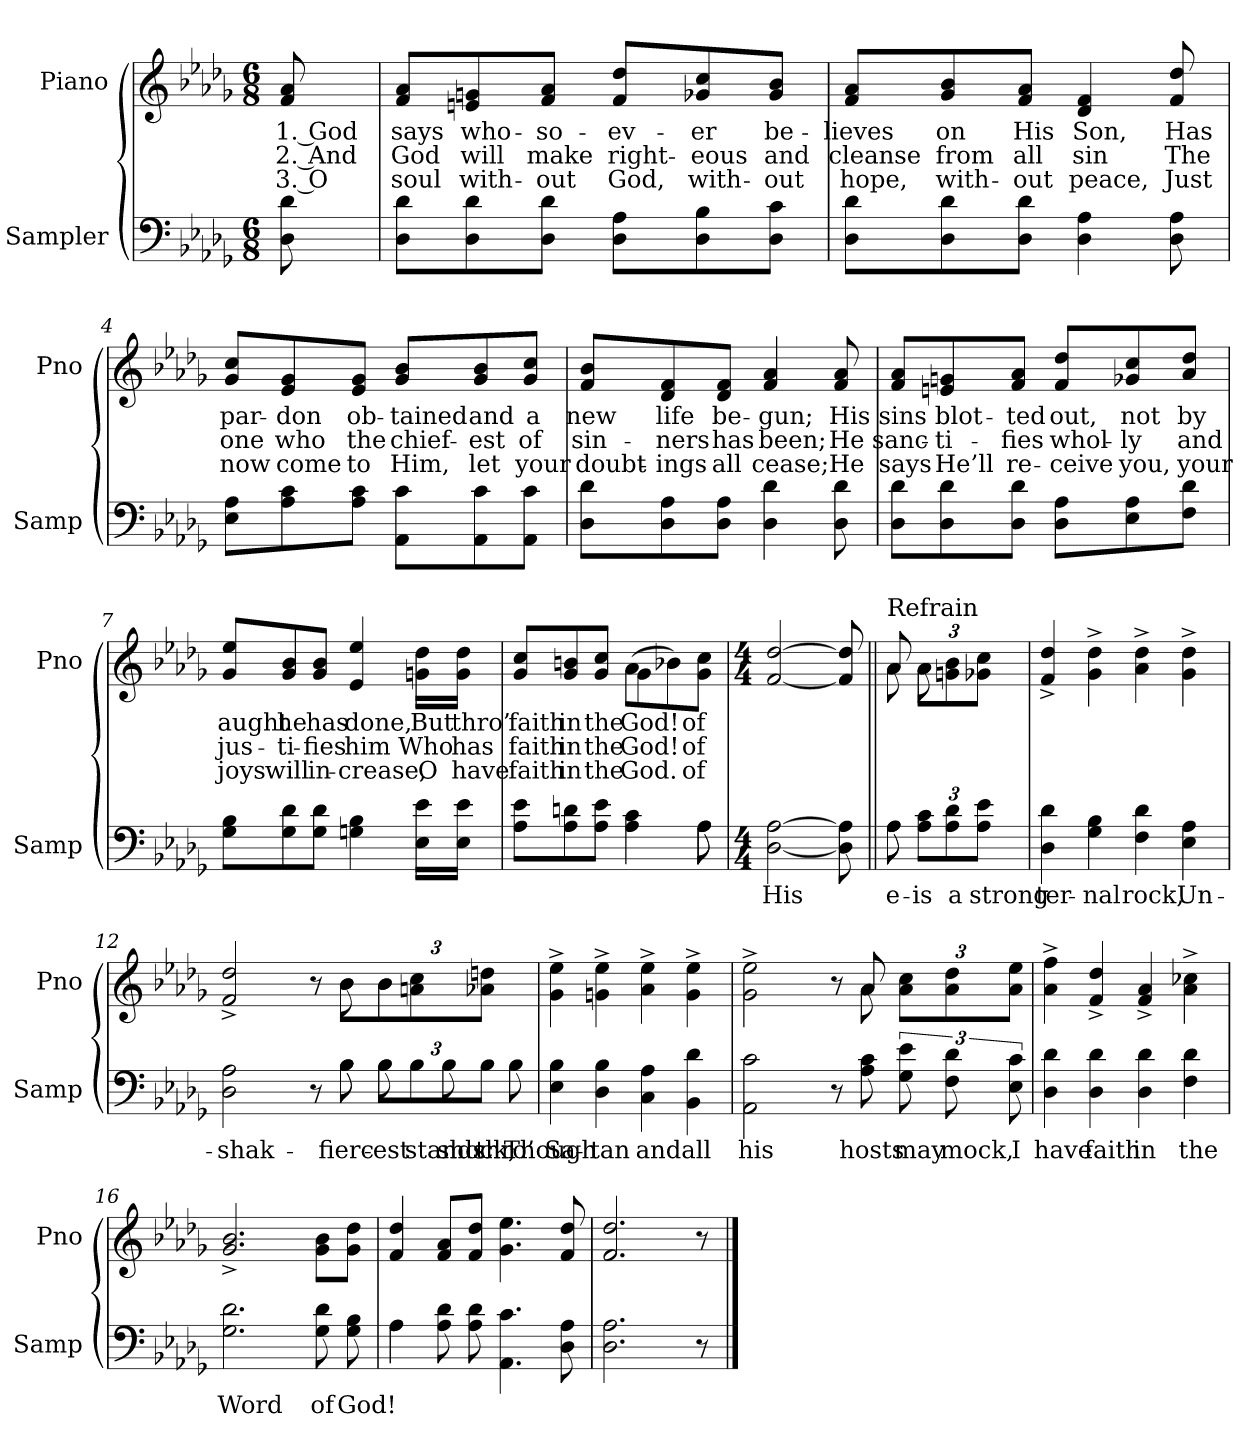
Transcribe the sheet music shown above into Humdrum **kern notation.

**kern	**text	**kern	**text	**text	**text
*part2	*part2	*part1	*part1	*part1	*part1
*staff2	*staff2	*staff1	*staff1	*staff1	*staff1
*I"Sampler	*	*I"Piano	*	*	*
*I'Samp	*	*I'Pno	*	*	*
*clefF4	*	*clefG2	*	*	*
*k[b-e-a-d-g-]	*	*k[b-e-a-d-g-]	*	*	*
*D-:	*	*D-:	*	*	*
*M6/8	*	*M6/8	*	*	*
=1	=1	=1	=1	=1	=1
8D- 8d-	.	8f 8a-	1. God	2. And	3. O
=2	=2	=2	=2	=2	=2
8D- 8d-L	.	8f/ 8a-/L	says	God	soul
8D- 8d-	.	8en/ 8gn/	who-	will	with-
8D- 8d-J	.	8f/ 8a-/J	-so-	make	-out
8D- 8A-L	.	8f/ 8dd-/L	-ev-	right-	God,
8D- 8B-	.	8g-X/ 8cc/	-er	-eous	with-
8D- 8cJ	.	8g-/ 8b-/J	be-	and	-out
=3	=3	=3	=3	=3	=3
8D- 8d-L	.	8f/ 8a-/L	-lieves	cleanse	hope,
8D- 8d-	.	8g-/ 8b-/	on	from	with-
8D- 8d-J	.	8f/ 8a-/J	His	all	-out
4D- 4A-	.	4d- 4f	Son,	sin	peace,
8D- 8A-	.	8f 8dd-	Has	The	Just
=4	=4	=4	=4	=4	=4
8E- 8A-L	.	8g-/ 8cc/L	par-	one	now
8A- 8c	.	8e-/ 8g-/	-don	who	come
8A- 8cJ	.	8e-/ 8g-/J	ob-	the	to
8AA- 8cL	.	8g-/ 8b-/L	-tained	chief-	Him,
8AA- 8c	.	8g-/ 8b-/	and	-est	let
8AA- 8cJ	.	8g-/ 8cc/J	a	of	your
=5	=5	=5	=5	=5	=5
8D- 8d-L	.	8f/ 8b-/L	new	sin-	doubt-
8D- 8A-	.	8d-/ 8f/	life	-ners	-ings
8D- 8A-J	.	8d-/ 8f/J	be-	has	all
4D- 4d-	.	4f 4a-	-gun;	been;	cease;
8D- 8d-	.	8f 8a-	His	He	He
=6	=6	=6	=6	=6	=6
8D- 8d-L	.	8f/ 8a-/L	sins	sanc-	says
8D- 8d-	.	8en/ 8gn/	blot-	-ti-	He’ll
8D- 8d-J	.	8f/ 8a-/J	-ted	-fies	re-
8D- 8A-L	.	8f/ 8dd-/L	out,	whol-	-ceive
8E- 8A-	.	8g-X/ 8cc/	not	-ly	you,
8F 8d-J	.	8a-/ 8dd-/J	by	and	your
=7	=7	=7	=7	=7	=7
8G- 8B-L	.	8g-/ 8ee-/L	aught	jus-	joys
8G- 8d-	.	8g-/ 8b-/	he	-ti-	will
8G- 8d-J	.	8g-/ 8b-/J	has	-fies	in-
4Gn 4B-	.	4e- 4ee-	done,	him	-crease,
16E- 16e-LL	.	16gn\ 16dd-\LL	But	Who	O
16E- 16e-JJ	.	16g\ 16dd-\JJ	thro’	has	have
=8	=8	=8	=8	=8	=8
*^	*	*^	*	*	*
8A- 8e-L	8ryy	.	8g-/ 8cc/L	4.ryy	faith	faith	faith
*v	*v	*	*	*	*	*	*
8A- 8dn	.	8g-/ 8bn/	.	in	in	in
8A- 8e-J	.	8g-/ 8cc/J	.	the	the	the
4A- 4c	.	(8a-\L	4g-	God!	God!	God.
.	.	8b-X\)	.	.	.	.
*^	*	*	*	*	*	*
8A-\	8A-	.	8g-\ 8cc\J	8ryy	of	of	of
*v	*v	*	*	*	*	*	*
*	*	*v	*v	*	*	*
=9	=9	=9	=9	=9	=9
*M4/4	*	*M4/4	*	*	*
[2D- [2A-	His	[2f [2dd-	.	.	.
8D-] 8A-]	.	8f] 8dd-]	.	.	.
=10||	=10||	=10||	=10||	=10||	=10||
*^	*	*^	*	*	*
!	!	!	!LO:TX:t=Refrain	!	!	!	!
8A-\	8A-	e-	8a-/	8a-	.	.	.
12A-\ 12c\L	4ryy	is	12a-\L	8a-	.	.	.
12A-\ 12d-\	.	a	12gn\ 12b-\	.	.	.	.
.	.	.	.	8ryy	.	.	.
12A-\ 12e-\J	.	strong	12g-X\ 12cc\J	.	.	.	.
*v	*v	*	*	*	*	*	*
*	*	*v	*v	*	*	*
=11	=11	=11	=11	=11	=11
4D- 4d-	-ter-	4f^ 4dd-^	.	.	.
4G- 4B-	-nal	4g-^ 4dd-^	.	.	.
4F 4d-	rock,	4a-^ 4dd-^	.	.	.
4E- 4A-	Un-	4g-^ 4dd-^	.	.	.
=12	=12	=12	=12	=12	=12
*^	*	*^	*	*	*
2D- 2A-	8ryy	-shak-	2f^ 2dd-^	8ryy	.	.	.
*v	*v	*	*	*	*	*	*
*	*	*v	*v	*	*	*
8r	.	8r	.	.	.
*^	*	*^	*	*	*
8B-\	8B-	fierc-	8b-\	8b-\L	.	.	.
12B-\L	8B-	-est	12b-\L	8b-\J	.	.	.
12B-\	.	stands	12an\ 12cc\	.	.	.	.
.	8B-	shock;	.	8ryy	.	.	.
12B-\J	.	thro’	12a-X\ 12ddn\J	.	.	.	.
8ryy	8B-	Though	8ryy	8ryy	.	.	.
*v	*v	*	*	*	*	*	*
*	*	*v	*v	*	*	*
=13	=13	=13	=13	=13	=13
4E- 4B-	Sa-	4g-^ 4ee-^	.	.	.
4D- 4B-	-tan	4gn^ 4ee-^	.	.	.
4C 4A-	and	4a-^ 4ee-^	.	.	.
4BB- 4d-	all	4g^ 4ee-^	.	.	.
=14	=14	=14	=14	=14	=14
*	*	*^	*	*	*
2AA- 2c	his	2g-^ 2ee-^	8ryy	.	.	.
*	*	*v	*v	*	*	*
8r	.	8r	.	.	.
*	*	*^	*	*	*
8A- 8c	hosts	8a-/	8a-	.	.	.
12G-\ 12e-\	may	12a-\ 12cc\L	4ryy	.	.	.
12F\ 12d-\	mock,	12a-\ 12dd-\	.	.	.	.
12E-\ 12c\	I	12a-\ 12ee-\J	.	.	.	.
*	*	*v	*v	*	*	*
=15	=15	=15	=15	=15	=15
4D- 4d-	have	4a-^ 4ff^	.	.	.
4D- 4d-	faith	4f^ 4dd-^	.	.	.
4D- 4d-	in	4f^ 4a-^	.	.	.
4F 4d-	the	4a-^ 4cc-X^	.	.	.
=16	=16	=16	=16	=16	=16
2.G- 2.d-	Word	2.g-^ 2.b-^	.	.	.
8G- 8d-	of	8g-\ 8b-\L	.	.	.
8G- 8B-	God!	8g-\ 8dd-\J	.	.	.
=17	=17	=17	=17	=17	=17
*^	*	*	*	*	*
4A-\	4A-	.	4f 4dd-	.	.	.
8A- 8d-	2.ryy	.	8f/ 8a-/L	.	.	.
8A- 8d-	.	.	8f/ 8dd-/J	.	.	.
4.AA- 4.c	.	.	4.g- 4.ee-	.	.	.
8D- 8A-	.	.	8f 8dd-	.	.	.
*v	*v	*	*	*	*	*
=18	=18	=18	=18	=18	=18
2.D- 2.A-	.	2.f 2.dd-	.	.	.
8r	.	8r	.	.	.
==	==	==	==	==	==
*-	*-	*-	*-	*-	*-
